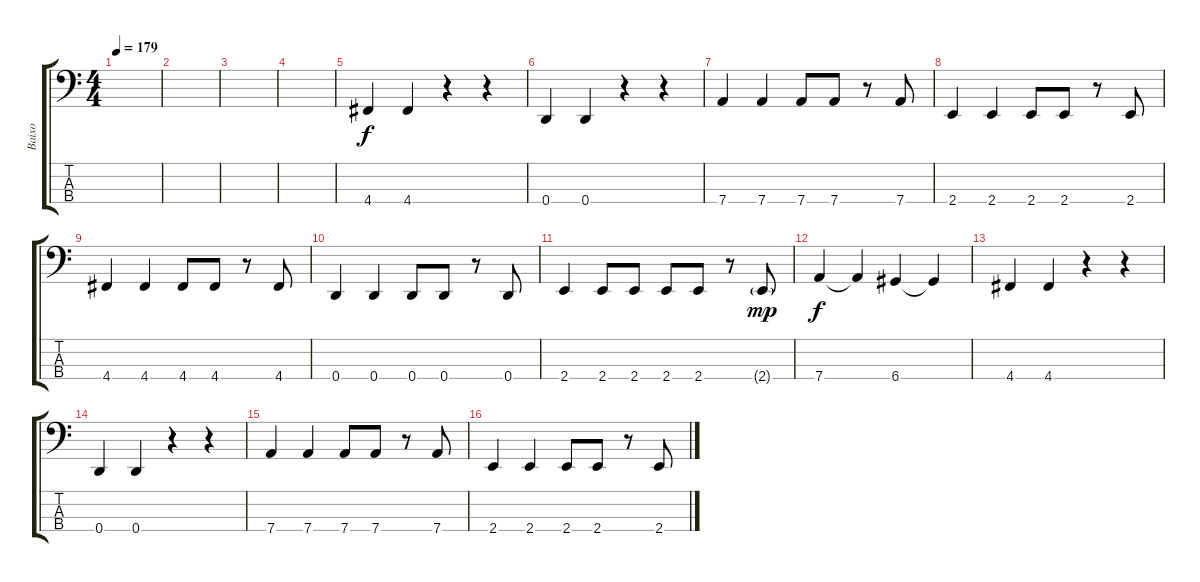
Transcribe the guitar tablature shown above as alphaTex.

\track ("Baixo" "Baixo") {instrument electricbassfinger}
\staff {score tabs}
\tuning (G2 D2 A1 D1) {hide}
\ts (4 4)
\tempo 179
\clef f4
\ks c
|
|
|
|
4.4.4{instrument electricbassfinger} 4.4.4 r.4 r.4 |
0.4.4 0.4.4 r.4 r.4 |
7.4.4 7.4.4 7.4.8 7.4.8 r.8 7.4.8 |
2.4.4 2.4.4 2.4.8 2.4.8 r.8 2.4.8 |
4.4.4 4.4.4 4.4.8 4.4.8 r.8 4.4.8 |
0.4.4 0.4.4 0.4.8 0.4.8 r.8 0.4.8 |
2.4.4 2.4.8 2.4.8 2.4.8 2.4.8 r.8 2.4{g}.8{dy mp} |
7.4.4{dy f} 7.4{t}.4 6.4.4 6.4{t}.4 |
4.4.4{instrument electricbassfinger} 4.4.4 r.4 r.4 |
0.4.4 0.4.4 r.4 r.4 |
7.4.4 7.4.4 7.4.8 7.4.8 r.8 7.4.8 |
2.4.4 2.4.4 2.4.8 2.4.8 r.8 2.4.8
